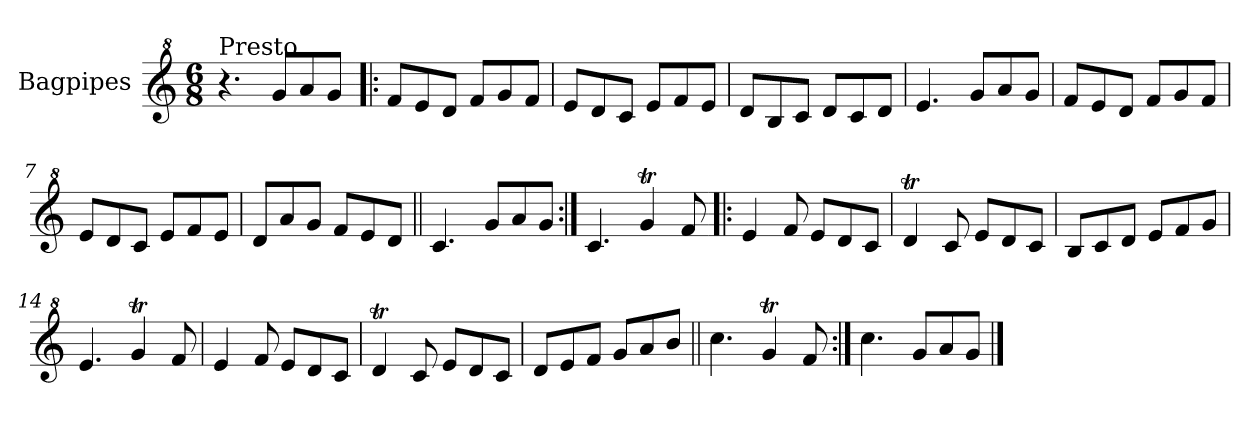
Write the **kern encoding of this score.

**kern
*part1
*staff1
*I"Bagpipes
*I'Bag
*clefG^2
*k[]
*C:
*M6/8
=1
!LO:TX:a:t=Presto
4.r
8gg/L
8aa/
8gg/J
=2!|:
8ff/L
8ee/
8dd/J
8ff/L
8gg/
8ff/J
=3
8ee/L
8dd/
8cc/J
8ee/L
8ff/
8ee/J
=4
8dd/L
8b/
8cc/J
8dd/L
8cc/
8dd/J
=5
4.ee/
8gg/L
8aa/
8gg/J
=6
8ff/L
8ee/
8dd/J
8ff/L
8gg/
8ff/J
=7
8ee/L
8dd/
8cc/J
8ee/L
8ff/
8ee/J
!!LO:LB:g=z
=8
8dd/L
8aa/
8gg/J
8ff/L
8ee/
8dd/J
=9||
4.cc/
8gg/L
8aa/
8gg/J
=10:|!
4.cc/
4ggT/
8ff/
=11!|:
4ee/
8ff/
8ee/L
8dd/
8cc/J
=12
4ddT/
8cc/
8ee/L
8dd/
8cc/J
=13
8b/L
8cc/
8dd/J
8ee/L
8ff/
8gg/J
=14
4.ee/
4ggT/
8ff/
=15
4ee/
8ff/
8ee/L
8dd/
8cc/J
!!LO:LB:g=z
=16
4ddT/
8cc/
8ee/L
8dd/
8cc/J
=17
8dd/L
8ee/
8ff/J
8gg/L
8aa/
8bb/J
=18||
4.ccc\
4ggT/
8ff/
=19:|!
4.ccc\
8gg/L
8aa/
8gg/J
==
*-
